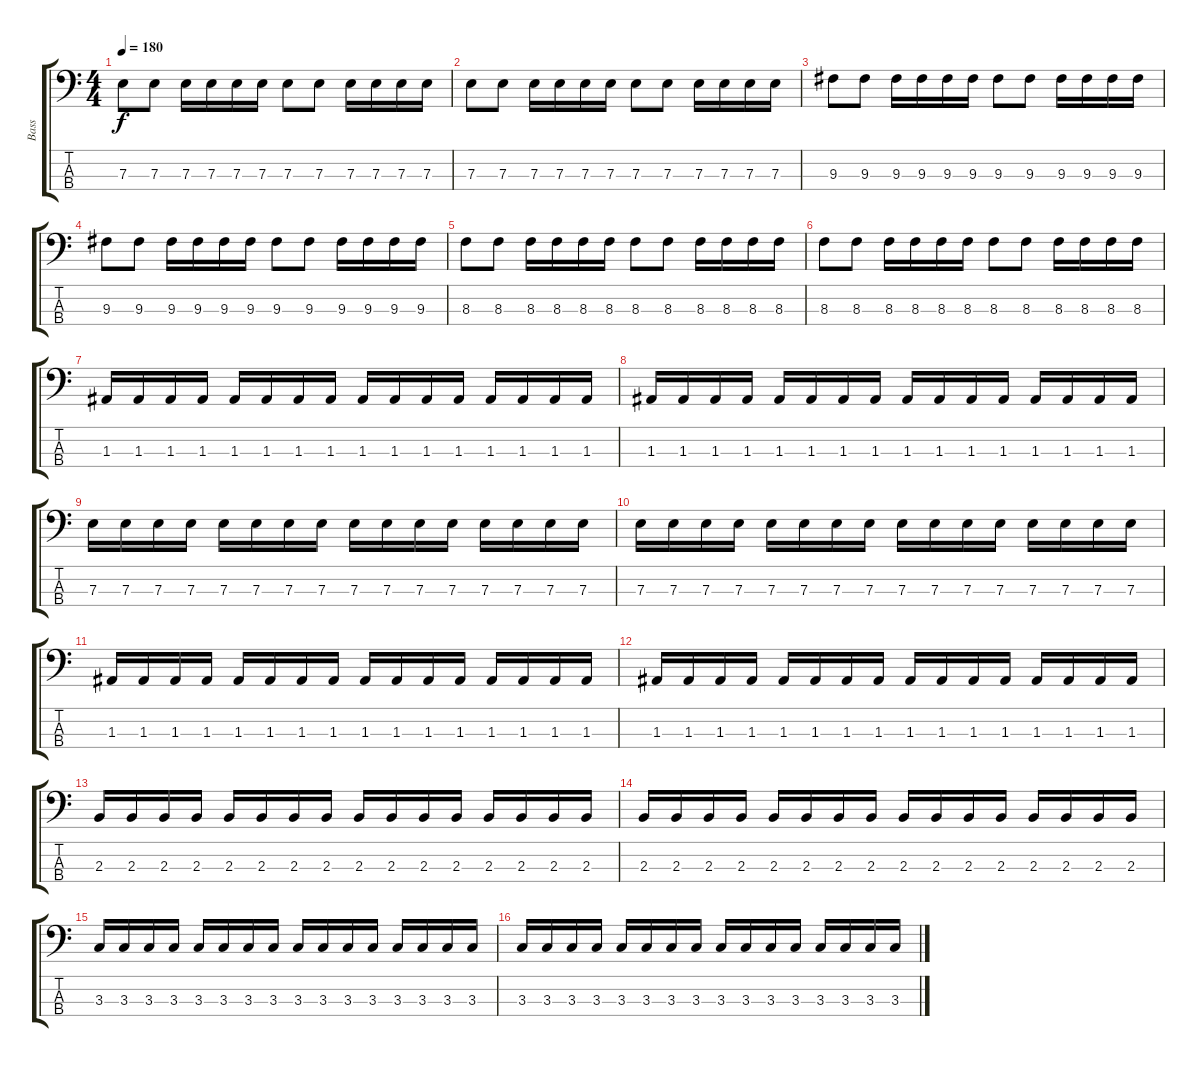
\track ("Bass" "Bass") {instrument electricbasspick}
\staff {score tabs}
\tuning (G2 D2 A1 E1) {hide}
\ts (4 4)
\tempo 180
\clef f4
\ks c
7.3.8{dy f} 7.3.8 7.3.16 7.3.16 7.3.16 7.3.16 7.3.8 7.3.8 7.3.16 7.3.16 7.3.16 7.3.16 |
7.3.8 7.3.8 7.3.16 7.3.16 7.3.16 7.3.16 7.3.8 7.3.8 7.3.16 7.3.16 7.3.16 7.3.16 |
9.3.8 9.3.8 9.3.16 9.3.16 9.3.16 9.3.16 9.3.8 9.3.8 9.3.16 9.3.16 9.3.16 9.3.16 |
9.3.8 9.3.8 9.3.16 9.3.16 9.3.16 9.3.16 9.3.8 9.3.8 9.3.16 9.3.16 9.3.16 9.3.16 |
8.3.8 8.3.8 8.3.16 8.3.16 8.3.16 8.3.16 8.3.8 8.3.8 8.3.16 8.3.16 8.3.16 8.3.16 |
8.3.8 8.3.8 8.3.16 8.3.16 8.3.16 8.3.16 8.3.8 8.3.8 8.3.16 8.3.16 8.3.16 8.3.16 |
1.3.16 1.3.16 1.3.16 1.3.16 1.3.16 1.3.16 1.3.16 1.3.16 1.3.16 1.3.16 1.3.16 1.3.16 1.3.16 1.3.16 1.3.16 1.3.16 |
1.3.16 1.3.16 1.3.16 1.3.16 1.3.16 1.3.16 1.3.16 1.3.16 1.3.16 1.3.16 1.3.16 1.3.16 1.3.16 1.3.16 1.3.16 1.3.16 |
7.3.16 7.3.16 7.3.16 7.3.16 7.3.16 7.3.16 7.3.16 7.3.16 7.3.16 7.3.16 7.3.16 7.3.16 7.3.16 7.3.16 7.3.16 7.3.16 |
7.3.16 7.3.16 7.3.16 7.3.16 7.3.16 7.3.16 7.3.16 7.3.16 7.3.16 7.3.16 7.3.16 7.3.16 7.3.16 7.3.16 7.3.16 7.3.16 |
1.3.16 1.3.16 1.3.16 1.3.16 1.3.16 1.3.16 1.3.16 1.3.16 1.3.16 1.3.16 1.3.16 1.3.16 1.3.16 1.3.16 1.3.16 1.3.16 |
1.3.16 1.3.16 1.3.16 1.3.16 1.3.16 1.3.16 1.3.16 1.3.16 1.3.16 1.3.16 1.3.16 1.3.16 1.3.16 1.3.16 1.3.16 1.3.16 |
2.3.16 2.3.16 2.3.16 2.3.16 2.3.16 2.3.16 2.3.16 2.3.16 2.3.16 2.3.16 2.3.16 2.3.16 2.3.16 2.3.16 2.3.16 2.3.16 |
2.3.16 2.3.16 2.3.16 2.3.16 2.3.16 2.3.16 2.3.16 2.3.16 2.3.16 2.3.16 2.3.16 2.3.16 2.3.16 2.3.16 2.3.16 2.3.16 |
3.3.16 3.3.16 3.3.16 3.3.16 3.3.16 3.3.16 3.3.16 3.3.16 3.3.16 3.3.16 3.3.16 3.3.16 3.3.16 3.3.16 3.3.16 3.3.16 |
3.3.16 3.3.16 3.3.16 3.3.16 3.3.16 3.3.16 3.3.16 3.3.16 3.3.16 3.3.16 3.3.16 3.3.16 3.3.16 3.3.16 3.3.16 3.3.16
